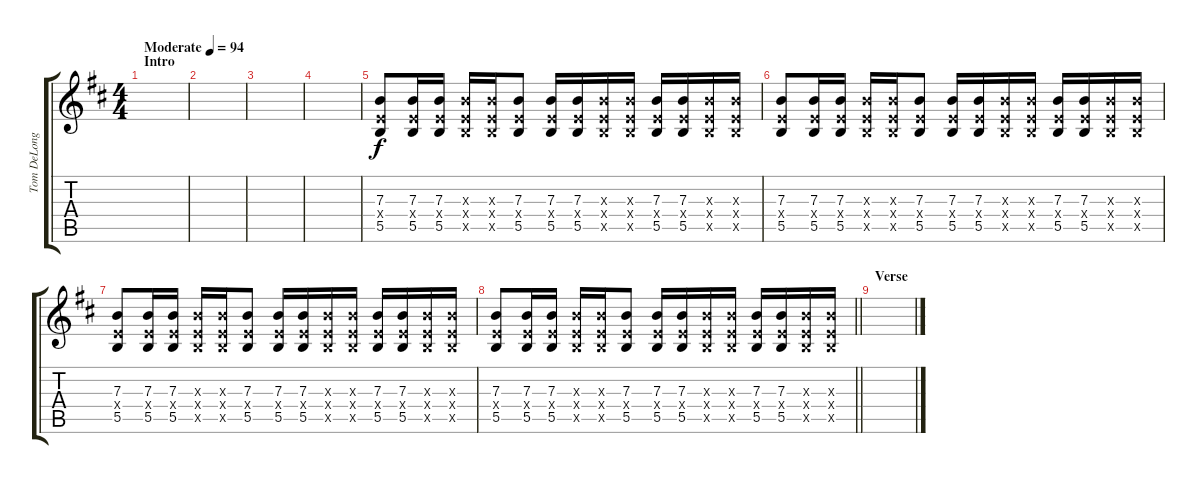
\track ("Tom DeLonge 2" "Tom DeLong") {instrument distortionguitar}
\staff {score tabs}
\tuning (Db4 Ab3 E3 B2 Gb2 Db2) {hide}
\ts (4 4)
\section ("" "Intro")
\tempo (94 "Moderate")
\clef g2
\ks d
|
|
|
|
(7.3 5.4{x} 5.5).8 (7.3 5.4{x} 5.5).16 (7.3 5.4{x} 5.5).16 (7.3{x} 5.4{x} 5.5{x}).16 (7.3{x} 5.4{x} 5.5{x}).16 (7.3 5.4{x} 5.5).8 (7.3 5.4{x} 5.5).16 (7.3 5.4{x} 5.5).16 (7.3{x} 5.4{x} 5.5{x}).16 (7.3{x} 5.4{x} 5.5{x}).16 (7.3 5.4{x} 5.5).16 (7.3 5.4{x} 5.5).16 (7.3{x} 5.4{x} 5.5{x}).16 (7.3{x} 5.4{x} 5.5{x}).16 |
(7.3 5.4{x} 5.5).8 (7.3 5.4{x} 5.5).16 (7.3 5.4{x} 5.5).16 (7.3{x} 5.4{x} 5.5{x}).16 (7.3{x} 5.4{x} 5.5{x}).16 (7.3 5.4{x} 5.5).8 (7.3 5.4{x} 5.5).16 (7.3 5.4{x} 5.5).16 (7.3{x} 5.4{x} 5.5{x}).16 (7.3{x} 5.4{x} 5.5{x}).16 (7.3 5.4{x} 5.5).16 (7.3 5.4{x} 5.5).16 (7.3{x} 5.4{x} 5.5{x}).16 (7.3{x} 5.4{x} 5.5{x}).16 |
(7.3 5.4{x} 5.5).8 (7.3 5.4{x} 5.5).16 (7.3 5.4{x} 5.5).16 (7.3{x} 5.4{x} 5.5{x}).16 (7.3{x} 5.4{x} 5.5{x}).16 (7.3 5.4{x} 5.5).8 (7.3 5.4{x} 5.5).16 (7.3 5.4{x} 5.5).16 (7.3{x} 5.4{x} 5.5{x}).16 (7.3{x} 5.4{x} 5.5{x}).16 (7.3 5.4{x} 5.5).16 (7.3 5.4{x} 5.5).16 (7.3{x} 5.4{x} 5.5{x}).16 (7.3{x} 5.4{x} 5.5{x}).16 |
\barLineRight lightlight
(7.3 5.4{x} 5.5).8 (7.3 5.4{x} 5.5).16 (7.3 5.4{x} 5.5).16 (7.3{x} 5.4{x} 5.5{x}).16 (7.3{x} 5.4{x} 5.5{x}).16 (7.3 5.4{x} 5.5).8 (7.3 5.4{x} 5.5).16 (7.3 5.4{x} 5.5).16 (7.3{x} 5.4{x} 5.5{x}).16 (7.3{x} 5.4{x} 5.5{x}).16 (7.3 5.4{x} 5.5).16 (7.3 5.4{x} 5.5).16 (7.3{x} 5.4{x} 5.5{x}).16 (7.3{x} 5.4{x} 5.5{x}).16 |
\section ("" "Verse")
